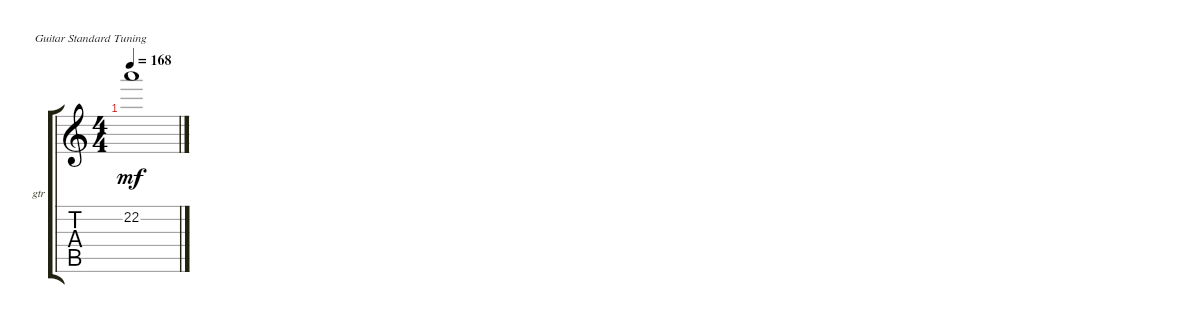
\bracketExtendMode groupsimilarinstruments
\firstSystemTrackNameOrientation horizontal
\otherSystemsTrackNameOrientation horizontal
\track ("solo" "gtr") {instrument electricguitarclean}
\staff {score tabs}
\tuning (E4 B3 G3 D3 A2 E2)
\ts (4 4)
\tempo 168
\clef g2
\ks c
22.2{t}.1{dy mf}
